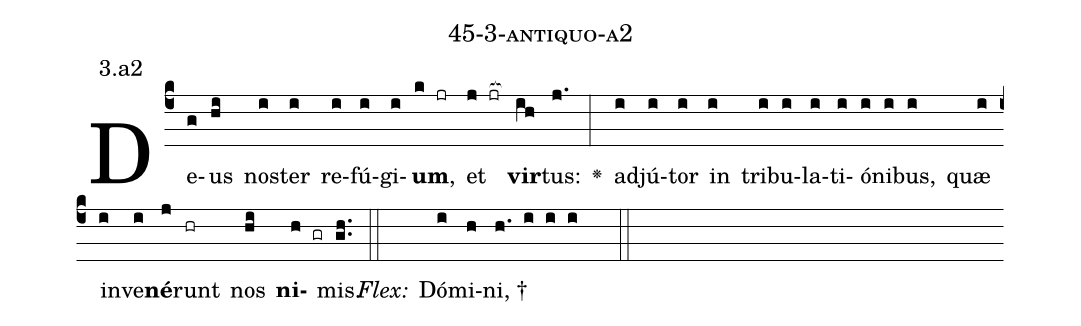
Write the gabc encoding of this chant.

name: 45-3-antiquo-a2;
annotation: 3.a2;
%%
(c4)De(g)us(hi) nos(i)ter(i) re(i)fú(i)gi(i)<b>um</b>,(k jr) et(j jr[ocb:1{]) <b>vir</b>(ih[ocb:0}])tus:(j.) <v>\greheightstar</v>(:) ad(i)jú(i)tor(i) in(i) tri(i)bu(i)la(i)ti(i)ó(i)ni(i)bus,(i) quæ(i) in(i)ve(i)<b>né</b>(j)runt(hr) nos(hi) <b>ni</b>(h gr)mis.(gh..) (::)
<i>Flex:</i>()  Dó(i)mi(h)ni, †(h. i i i  ::)

%E(i) u(i) o(j) u(hi) a(h) e.(gh..) (::)
